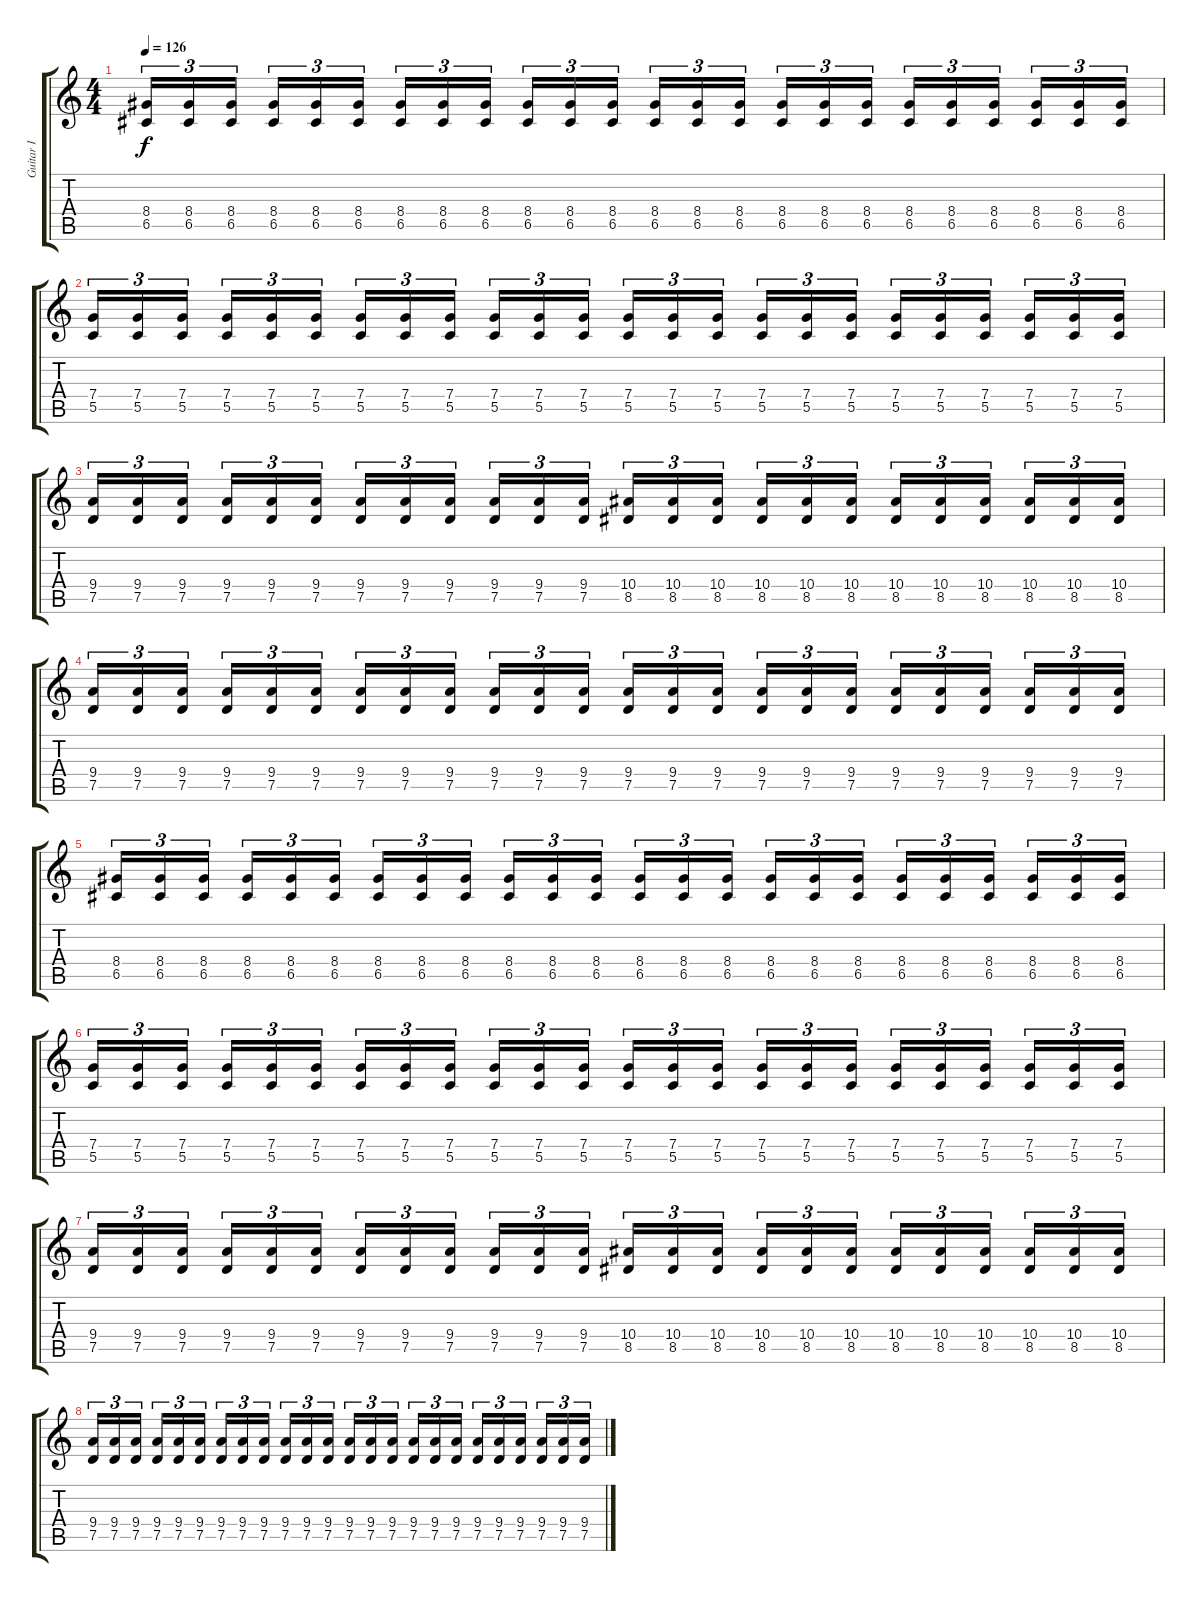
\track ("Guitar I" "Guitar I") {instrument distortionguitar}
\staff {score tabs}
\tuning (D4 A3 F3 C3 G2 D2) {hide}
\ts (4 4)
\tempo 126
\clef g2
\ks c
(8.4 6.5).16{tu (3 2) dy f} (8.4 6.5).16{tu (3 2)} (8.4 6.5).16{tu (3 2)} (8.4 6.5).16{tu (3 2)} (8.4 6.5).16{tu (3 2)} (8.4 6.5).16{tu (3 2)} (8.4 6.5).16{tu (3 2)} (8.4 6.5).16{tu (3 2)} (8.4 6.5).16{tu (3 2)} (8.4 6.5).16{tu (3 2)} (8.4 6.5).16{tu (3 2)} (8.4 6.5).16{tu (3 2)} (8.4 6.5).16{tu (3 2)} (8.4 6.5).16{tu (3 2)} (8.4 6.5).16{tu (3 2)} (8.4 6.5).16{tu (3 2)} (8.4 6.5).16{tu (3 2)} (8.4 6.5).16{tu (3 2)} (8.4 6.5).16{tu (3 2)} (8.4 6.5).16{tu (3 2)} (8.4 6.5).16{tu (3 2)} (8.4 6.5).16{tu (3 2)} (8.4 6.5).16{tu (3 2)} (8.4 6.5).16{tu (3 2)} |
(7.4 5.5).16{tu (3 2)} (7.4 5.5).16{tu (3 2)} (7.4 5.5).16{tu (3 2)} (7.4 5.5).16{tu (3 2)} (7.4 5.5).16{tu (3 2)} (7.4 5.5).16{tu (3 2)} (7.4 5.5).16{tu (3 2)} (7.4 5.5).16{tu (3 2)} (7.4 5.5).16{tu (3 2)} (7.4 5.5).16{tu (3 2)} (7.4 5.5).16{tu (3 2)} (7.4 5.5).16{tu (3 2)} (7.4 5.5).16{tu (3 2)} (7.4 5.5).16{tu (3 2)} (7.4 5.5).16{tu (3 2)} (7.4 5.5).16{tu (3 2)} (7.4 5.5).16{tu (3 2)} (7.4 5.5).16{tu (3 2)} (7.4 5.5).16{tu (3 2)} (7.4 5.5).16{tu (3 2)} (7.4 5.5).16{tu (3 2)} (7.4 5.5).16{tu (3 2)} (7.4 5.5).16{tu (3 2)} (7.4 5.5).16{tu (3 2)} |
(9.4 7.5).16{tu (3 2)} (9.4 7.5).16{tu (3 2)} (9.4 7.5).16{tu (3 2)} (9.4 7.5).16{tu (3 2)} (9.4 7.5).16{tu (3 2)} (9.4 7.5).16{tu (3 2)} (9.4 7.5).16{tu (3 2)} (9.4 7.5).16{tu (3 2)} (9.4 7.5).16{tu (3 2)} (9.4 7.5).16{tu (3 2)} (9.4 7.5).16{tu (3 2)} (9.4 7.5).16{tu (3 2)} (10.4 8.5).16{tu (3 2)} (10.4 8.5).16{tu (3 2)} (10.4 8.5).16{tu (3 2)} (10.4 8.5).16{tu (3 2)} (10.4 8.5).16{tu (3 2)} (10.4 8.5).16{tu (3 2)} (10.4 8.5).16{tu (3 2)} (10.4 8.5).16{tu (3 2)} (10.4 8.5).16{tu (3 2)} (10.4 8.5).16{tu (3 2)} (10.4 8.5).16{tu (3 2)} (10.4 8.5).16{tu (3 2)} |
(9.4 7.5).16{tu (3 2)} (9.4 7.5).16{tu (3 2)} (9.4 7.5).16{tu (3 2)} (9.4 7.5).16{tu (3 2)} (9.4 7.5).16{tu (3 2)} (9.4 7.5).16{tu (3 2)} (9.4 7.5).16{tu (3 2)} (9.4 7.5).16{tu (3 2)} (9.4 7.5).16{tu (3 2)} (9.4 7.5).16{tu (3 2)} (9.4 7.5).16{tu (3 2)} (9.4 7.5).16{tu (3 2)} (9.4 7.5).16{tu (3 2)} (9.4 7.5).16{tu (3 2)} (9.4 7.5).16{tu (3 2)} (9.4 7.5).16{tu (3 2)} (9.4 7.5).16{tu (3 2)} (9.4 7.5).16{tu (3 2)} (9.4 7.5).16{tu (3 2)} (9.4 7.5).16{tu (3 2)} (9.4 7.5).16{tu (3 2)} (9.4 7.5).16{tu (3 2)} (9.4 7.5).16{tu (3 2)} (9.4 7.5).16{tu (3 2)} |
(8.4 6.5).16{tu (3 2)} (8.4 6.5).16{tu (3 2)} (8.4 6.5).16{tu (3 2)} (8.4 6.5).16{tu (3 2)} (8.4 6.5).16{tu (3 2)} (8.4 6.5).16{tu (3 2)} (8.4 6.5).16{tu (3 2)} (8.4 6.5).16{tu (3 2)} (8.4 6.5).16{tu (3 2)} (8.4 6.5).16{tu (3 2)} (8.4 6.5).16{tu (3 2)} (8.4 6.5).16{tu (3 2)} (8.4 6.5).16{tu (3 2)} (8.4 6.5).16{tu (3 2)} (8.4 6.5).16{tu (3 2)} (8.4 6.5).16{tu (3 2)} (8.4 6.5).16{tu (3 2)} (8.4 6.5).16{tu (3 2)} (8.4 6.5).16{tu (3 2)} (8.4 6.5).16{tu (3 2)} (8.4 6.5).16{tu (3 2)} (8.4 6.5).16{tu (3 2)} (8.4 6.5).16{tu (3 2)} (8.4 6.5).16{tu (3 2)} |
(7.4 5.5).16{tu (3 2)} (7.4 5.5).16{tu (3 2)} (7.4 5.5).16{tu (3 2)} (7.4 5.5).16{tu (3 2)} (7.4 5.5).16{tu (3 2)} (7.4 5.5).16{tu (3 2)} (7.4 5.5).16{tu (3 2)} (7.4 5.5).16{tu (3 2)} (7.4 5.5).16{tu (3 2)} (7.4 5.5).16{tu (3 2)} (7.4 5.5).16{tu (3 2)} (7.4 5.5).16{tu (3 2)} (7.4 5.5).16{tu (3 2)} (7.4 5.5).16{tu (3 2)} (7.4 5.5).16{tu (3 2)} (7.4 5.5).16{tu (3 2)} (7.4 5.5).16{tu (3 2)} (7.4 5.5).16{tu (3 2)} (7.4 5.5).16{tu (3 2)} (7.4 5.5).16{tu (3 2)} (7.4 5.5).16{tu (3 2)} (7.4 5.5).16{tu (3 2)} (7.4 5.5).16{tu (3 2)} (7.4 5.5).16{tu (3 2)} |
(9.4 7.5).16{tu (3 2)} (9.4 7.5).16{tu (3 2)} (9.4 7.5).16{tu (3 2)} (9.4 7.5).16{tu (3 2)} (9.4 7.5).16{tu (3 2)} (9.4 7.5).16{tu (3 2)} (9.4 7.5).16{tu (3 2)} (9.4 7.5).16{tu (3 2)} (9.4 7.5).16{tu (3 2)} (9.4 7.5).16{tu (3 2)} (9.4 7.5).16{tu (3 2)} (9.4 7.5).16{tu (3 2)} (10.4 8.5).16{tu (3 2)} (10.4 8.5).16{tu (3 2)} (10.4 8.5).16{tu (3 2)} (10.4 8.5).16{tu (3 2)} (10.4 8.5).16{tu (3 2)} (10.4 8.5).16{tu (3 2)} (10.4 8.5).16{tu (3 2)} (10.4 8.5).16{tu (3 2)} (10.4 8.5).16{tu (3 2)} (10.4 8.5).16{tu (3 2)} (10.4 8.5).16{tu (3 2)} (10.4 8.5).16{tu (3 2)} |
(9.4 7.5).16{tu (3 2)} (9.4 7.5).16{tu (3 2)} (9.4 7.5).16{tu (3 2)} (9.4 7.5).16{tu (3 2)} (9.4 7.5).16{tu (3 2)} (9.4 7.5).16{tu (3 2)} (9.4 7.5).16{tu (3 2)} (9.4 7.5).16{tu (3 2)} (9.4 7.5).16{tu (3 2)} (9.4 7.5).16{tu (3 2)} (9.4 7.5).16{tu (3 2)} (9.4 7.5).16{tu (3 2)} (9.4 7.5).16{tu (3 2)} (9.4 7.5).16{tu (3 2)} (9.4 7.5).16{tu (3 2)} (9.4 7.5).16{tu (3 2)} (9.4 7.5).16{tu (3 2)} (9.4 7.5).16{tu (3 2)} (9.4 7.5).16{tu (3 2)} (9.4 7.5).16{tu (3 2)} (9.4 7.5).16{tu (3 2)} (9.4 7.5).16{tu (3 2)} (9.4 7.5).16{tu (3 2)} (9.4 7.5).16{tu (3 2)}
